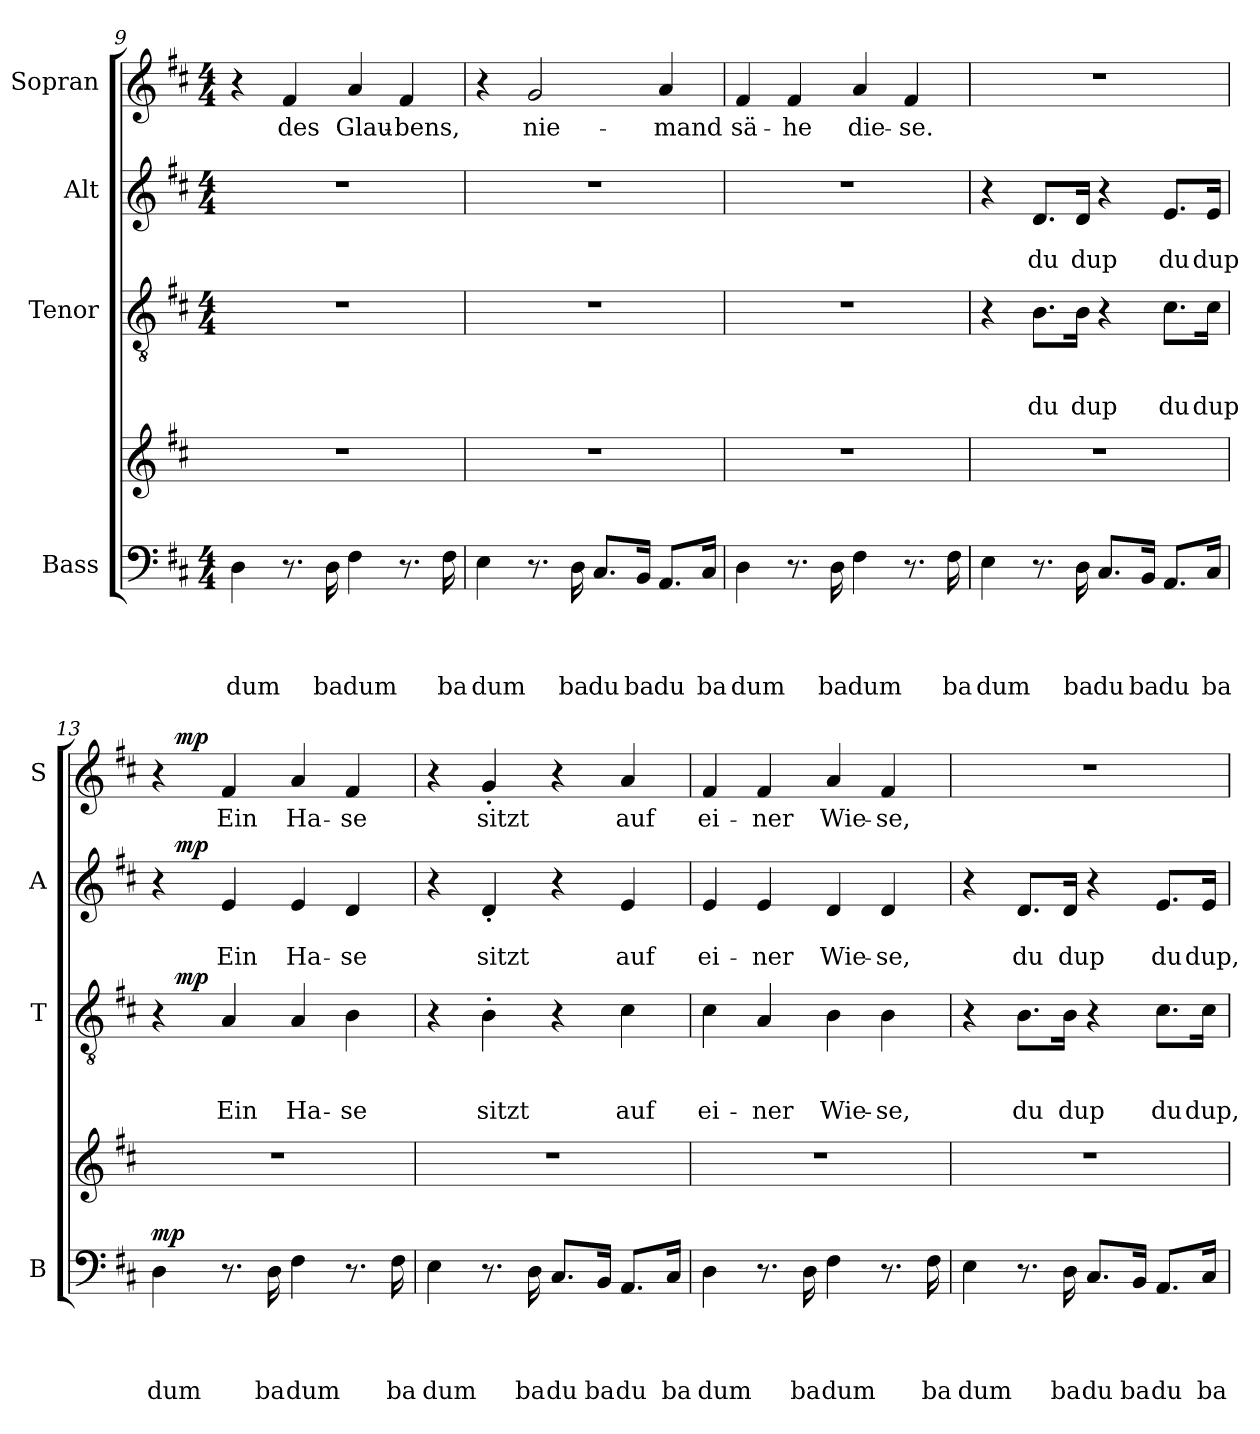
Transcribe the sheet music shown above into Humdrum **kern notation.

**kern	**text	**text	**text	**text	**dynam	**kern	**kern	**text	**text	**text	**dynam	**kern	**text	**text	**dynam	**kern	**text	**dynam
*part5	*part5	*part5	*part5	*part5	*part5	*part4	*part3	*part3	*part3	*part3	*part3	*part2	*part2	*part2	*part2	*part1	*part1	*part1
*staff5	*staff5	*staff5	*staff5	*staff5	*staff5	*staff4	*staff3	*staff3	*staff3	*staff3	*staff3	*staff2	*staff2	*staff2	*staff2	*staff1	*staff1	*staff1
*I"Bass	*	*	*	*	*	*	*I"Tenor	*	*	*	*	*I"Alt	*	*	*	*I"Sopran	*	*
*I'B	*	*	*	*	*	*	*I'T	*	*	*	*	*I'A	*	*	*	*I'S	*	*
!!LO:LB:g=z
*clefF4	*	*	*	*	*	*clefG2	*clefGv2	*	*	*	*	*clefG2	*	*	*	*clefG2	*	*
*k[f#c#]	*	*	*	*	*	*k[f#c#]	*k[f#c#]	*	*	*	*	*k[f#c#]	*	*	*	*k[f#c#]	*	*
*D:	*	*	*	*	*	*D:	*D:	*	*	*	*	*D:	*	*	*	*D:	*	*
*M4/4	*	*	*	*	*	*	*M4/4	*	*	*	*	*M4/4	*	*	*	*M4/4	*	*
=9	=9	=9	=9	=9	=9	=9	=9	=9	=9	=9	=9	=9	=9	=9	=9	=9	=9	=9
!	!	!	!	!LO:LY:b	!	!	!	!	!	!	!	!	!	!	!	!	!	!
4D\	.	.	.	dum	.	1r	1r	.	.	.	.	1r	.	.	.	4r	.	.
!	!	!	!	!	!	!	!	!	!	!	!	!	!	!	!	!	!LO:LY:b	!
8.r	.	.	.	.	.	.	.	.	.	.	.	.	.	.	.	4f#/	des	.
!	!	!	!	!LO:LY:b	!	!	!	!	!	!	!	!	!	!	!	!	!	!
16D\	.	.	.	ba	.	.	.	.	.	.	.	.	.	.	.	.	.	.
!	!	!	!	!LO:LY:b	!	!	!	!	!	!	!	!	!	!	!	!	!LO:LY:b	!
4F#\	.	.	.	dum	.	.	.	.	.	.	.	.	.	.	.	4a/	Glau-	.
!	!	!	!	!	!	!	!	!	!	!	!	!	!	!	!	!	!LO:LY:b:rj	!
8.r	.	.	.	.	.	.	.	.	.	.	.	.	.	.	.	4f#/	-bens,	.
!	!	!	!	!LO:LY:b	!	!	!	!	!	!	!	!	!	!	!	!	!	!
16F#\	.	.	.	ba	.	.	.	.	.	.	.	.	.	.	.	.	.	.
=10	=10	=10	=10	=10	=10	=10	=10	=10	=10	=10	=10	=10	=10	=10	=10	=10	=10	=10
!	!	!	!	!LO:LY:b	!	!	!	!	!	!	!	!	!	!	!	!	!	!
4E\	.	.	.	dum	.	1r	1r	.	.	.	.	1r	.	.	.	4r	.	.
!	!	!	!	!	!	!	!	!	!	!	!	!	!	!	!	!	!LO:LY:b	!
8.r	.	.	.	.	.	.	.	.	.	.	.	.	.	.	.	2g/	nie-	.
!	!	!	!	!LO:LY:b	!	!	!	!	!	!	!	!	!	!	!	!	!	!
16D\	.	.	.	ba	.	.	.	.	.	.	.	.	.	.	.	.	.	.
!	!	!	!	!LO:LY:b	!	!	!	!	!	!	!	!	!	!	!	!	!	!
8.C#/L	.	.	.	du	.	.	.	.	.	.	.	.	.	.	.	.	.	.
!	!	!	!	!LO:LY:b	!	!	!	!	!	!	!	!	!	!	!	!	!	!
16BB/Jk	.	.	.	ba	.	.	.	.	.	.	.	.	.	.	.	.	.	.
!	!	!	!	!LO:LY:b	!	!	!	!	!	!	!	!	!	!	!	!	!LO:LY:b	!
8.AA/L	.	.	.	du	.	.	.	.	.	.	.	.	.	.	.	4a/	-mand	.
!	!	!	!	!LO:LY:b	!	!	!	!	!	!	!	!	!	!	!	!	!	!
16C#/Jk	.	.	.	ba	.	.	.	.	.	.	.	.	.	.	.	.	.	.
=11	=11	=11	=11	=11	=11	=11	=11	=11	=11	=11	=11	=11	=11	=11	=11	=11	=11	=11
!	!	!	!	!LO:LY:b	!	!	!	!	!	!	!	!	!	!	!	!	!LO:LY:b	!
4D\	.	.	.	dum	.	1r	1r	.	.	.	.	1r	.	.	.	4f#/	sä-	.
!	!	!	!	!	!	!	!	!	!	!	!	!	!	!	!	!	!LO:LY:b	!
8.r	.	.	.	.	.	.	.	.	.	.	.	.	.	.	.	4f#/	-he	.
!	!	!	!	!LO:LY:b	!	!	!	!	!	!	!	!	!	!	!	!	!	!
16D\	.	.	.	ba	.	.	.	.	.	.	.	.	.	.	.	.	.	.
!	!	!	!	!LO:LY:b	!	!	!	!	!	!	!	!	!	!	!	!	!LO:LY:b	!
4F#\	.	.	.	dum	.	.	.	.	.	.	.	.	.	.	.	4a/	die-	.
!	!	!	!	!	!	!	!	!	!	!	!	!	!	!	!	!	!LO:LY:b	!
8.r	.	.	.	.	.	.	.	.	.	.	.	.	.	.	.	4f#/	-se.	.
!	!	!	!	!LO:LY:b	!	!	!	!	!	!	!	!	!	!	!	!	!	!
16F#\	.	.	.	ba	.	.	.	.	.	.	.	.	.	.	.	.	.	.
=12	=12	=12	=12	=12	=12	=12	=12	=12	=12	=12	=12	=12	=12	=12	=12	=12	=12	=12
!	!	!	!	!LO:LY:b	!	!	!	!	!	!	!	!	!	!	!	!	!	!
4E\	.	.	.	dum	.	1r	4r	.	.	.	.	4r	.	.	.	1r	.	.
!	!	!	!	!	!	!	!	!	!	!LO:LY:b	!	!	!	!LO:LY:b	!	!	!	!
8.r	.	.	.	.	.	.	8.B\L	.	.	du	.	8.d/L	.	du	.	.	.	.
!	!	!	!	!LO:LY:b	!	!	!	!	!	!LO:LY:b	!	!	!	!LO:LY:b	!	!	!	!
16D\	.	.	.	ba	.	.	16B\Jk	.	.	dup	.	16d/Jk	.	dup	.	.	.	.
!	!	!	!	!LO:LY:b	!	!	!	!	!	!	!	!	!	!	!	!	!	!
8.C#/L	.	.	.	du	.	.	4r	.	.	.	.	4r	.	.	.	.	.	.
!	!	!	!	!LO:LY:b	!	!	!	!	!	!	!	!	!	!	!	!	!	!
16BB/Jk	.	.	.	ba	.	.	.	.	.	.	.	.	.	.	.	.	.	.
!	!	!	!	!LO:LY:b	!	!	!	!	!	!LO:LY:b	!	!	!	!LO:LY:b	!	!	!	!
8.AA/L	.	.	.	du	.	.	8.c#\L	.	.	du	.	8.e/L	.	du	.	.	.	.
!	!	!	!	!LO:LY:b	!	!	!	!	!	!LO:LY:b	!	!	!	!LO:LY:b	!	!	!	!
16C#/Jk	.	.	.	ba	.	.	16c#\Jk	.	.	dup	.	16e/Jk	.	dup	.	.	.	.
!!LO:PB:g=z
=13	=13	=13	=13	=13	=13	=13	=13	=13	=13	=13	=13	=13	=13	=13	=13	=13	=13	=13
!	!	!	!	!LO:LY:b	!LO:DY:a	!	!	!	!	!	!	!	!	!	!	!	!	!
*	*	*	*	*	*	*	*^	*	*	*	*	*^	*	*	*	*^	*	*
4D\	.	.	.	dum	mp	1r	4r	16ryy	.	.	.	.	4r	16ryy	.	.	.	4r	16ryy	.	.
!	!	!	!	!	!	!	!	!	!	!	!	!LO:DY:a	!	!	!	!	!LO:DY:a	!	!	!	!LO:DY:a
.	.	.	.	.	.	.	.	2...ryy	.	.	.	mp	.	2...ryy	.	.	mp	.	2...ryy	.	mp
!	!	!	!	!	!	!	!	!	!	!	!LO:LY:b	!	!	!	!	!LO:LY:b	!	!	!	!LO:LY:b	!
8.r	.	.	.	.	.	.	4A/	.	.	.	Ein	.	4e/	.	.	Ein	.	4f#/	.	Ein	.
!	!	!	!	!LO:LY:b	!	!	!	!	!	!	!	!	!	!	!	!	!	!	!	!	!
16D\	.	.	.	ba	.	.	.	.	.	.	.	.	.	.	.	.	.	.	.	.	.
!	!	!	!	!LO:LY:b	!	!	!	!	!	!	!LO:LY:b	!	!	!	!	!LO:LY:b	!	!	!	!LO:LY:b	!
4F#\	.	.	.	dum	.	.	4A/	.	.	.	Ha-	.	4e/	.	.	Ha-	.	4a/	.	Ha-	.
!	!	!	!	!	!	!	!	!	!	!	!LO:LY:b	!	!	!	!	!LO:LY:b	!	!	!	!LO:LY:b	!
8.r	.	.	.	.	.	.	4B\	.	.	.	-se	.	4d/	.	.	-se	.	4f#/	.	-se	.
!	!	!	!	!LO:LY:b	!	!	!	!	!	!	!	!	!	!	!	!	!	!	!	!	!
16F#\	.	.	.	ba	.	.	.	.	.	.	.	.	.	.	.	.	.	.	.	.	.
=14	=14	=14	=14	=14	=14	=14	=14	=14	=14	=14	=14	=14	=14	=14	=14	=14	=14	=14	=14	=14	=14
!	!	!	!	!LO:LY:b	!	!	!	!	!	!	!	!	!	!	!	!	!	!	!	!	!
*	*	*	*	*	*	*	*v	*v	*	*	*	*	*	*	*	*	*	*v	*v	*	*
*	*	*	*	*	*	*	*	*	*	*	*	*v	*v	*	*	*	*	*	*
4E\	.	.	.	dum	.	1r	4r	.	.	.	.	4r	.	.	.	4r	.	.
!	!	!	!	!	!	!	!	!	!	!LO:LY:b	!	!	!	!LO:LY:b	!	!	!LO:LY:b	!
8.r	.	.	.	.	.	.	4B'>\	.	.	sitzt	.	4d'</	.	sitzt	.	4g'</	sitzt	.
!	!	!	!	!LO:LY:b	!	!	!	!	!	!	!	!	!	!	!	!	!	!
16D\	.	.	.	ba	.	.	.	.	.	.	.	.	.	.	.	.	.	.
!	!	!	!	!LO:LY:b	!	!	!	!	!	!	!	!	!	!	!	!	!	!
8.C#/L	.	.	.	du	.	.	4r	.	.	.	.	4r	.	.	.	4r	.	.
!	!	!	!	!LO:LY:b	!	!	!	!	!	!	!	!	!	!	!	!	!	!
16BB/Jk	.	.	.	ba	.	.	.	.	.	.	.	.	.	.	.	.	.	.
!	!	!	!	!LO:LY:b	!	!	!	!	!	!LO:LY:b	!	!	!	!LO:LY:b	!	!	!LO:LY:b	!
8.AA/L	.	.	.	du	.	.	4c#\	.	.	auf	.	4e/	.	auf	.	4a/	auf	.
!	!	!	!	!LO:LY:b	!	!	!	!	!	!	!	!	!	!	!	!	!	!
16C#/Jk	.	.	.	ba	.	.	.	.	.	.	.	.	.	.	.	.	.	.
=15	=15	=15	=15	=15	=15	=15	=15	=15	=15	=15	=15	=15	=15	=15	=15	=15	=15	=15
!	!	!	!	!LO:LY:b	!	!	!	!	!	!LO:LY:b	!	!	!	!LO:LY:b	!	!	!LO:LY:b	!
4D\	.	.	.	dum	.	1r	4c#\	.	.	ei-	.	4e/	.	ei-	.	4f#/	ei-	.
!	!	!	!	!	!	!	!	!	!	!LO:LY:b	!	!	!	!LO:LY:b	!	!	!LO:LY:b	!
8.r	.	.	.	.	.	.	4A/	.	.	-ner	.	4e/	.	-ner	.	4f#/	-ner	.
!	!	!	!	!LO:LY:b	!	!	!	!	!	!	!	!	!	!	!	!	!	!
16D\	.	.	.	ba	.	.	.	.	.	.	.	.	.	.	.	.	.	.
!	!	!	!	!LO:LY:b	!	!	!	!	!	!LO:LY:b	!	!	!	!LO:LY:b	!	!	!LO:LY:b	!
4F#\	.	.	.	dum	.	.	4B\	.	.	Wie-	.	4d/	.	Wie-	.	4a/	Wie-	.
!	!	!	!	!	!	!	!	!	!	!LO:LY:b:rj	!	!	!	!LO:LY:b:rj	!	!	!LO:LY:b:rj	!
8.r	.	.	.	.	.	.	4B\	.	.	-se,	.	4d/	.	-se,	.	4f#/	-se,	.
!	!	!	!	!LO:LY:b	!	!	!	!	!	!	!	!	!	!	!	!	!	!
16F#\	.	.	.	ba	.	.	.	.	.	.	.	.	.	.	.	.	.	.
=16	=16	=16	=16	=16	=16	=16	=16	=16	=16	=16	=16	=16	=16	=16	=16	=16	=16	=16
!	!	!	!	!LO:LY:b	!	!	!	!	!	!	!	!	!	!	!	!	!	!
4E\	.	.	.	dum	.	1r	4r	.	.	.	.	4r	.	.	.	1r	.	.
!	!	!	!	!	!	!	!	!	!	!LO:LY:b	!	!	!	!LO:LY:b	!	!	!	!
8.r	.	.	.	.	.	.	8.B\L	.	.	du	.	8.d/L	.	du	.	.	.	.
!	!	!	!	!LO:LY:b	!	!	!	!	!	!LO:LY:b	!	!	!	!LO:LY:b	!	!	!	!
16D\	.	.	.	ba	.	.	16B\Jk	.	.	dup	.	16d/Jk	.	dup	.	.	.	.
!	!	!	!	!LO:LY:b	!	!	!	!	!	!	!	!	!	!	!	!	!	!
8.C#/L	.	.	.	du	.	.	4r	.	.	.	.	4r	.	.	.	.	.	.
!	!	!	!	!LO:LY:b	!	!	!	!	!	!	!	!	!	!	!	!	!	!
16BB/Jk	.	.	.	ba	.	.	.	.	.	.	.	.	.	.	.	.	.	.
!	!	!	!	!LO:LY:b	!	!	!	!	!	!LO:LY:b	!	!	!	!LO:LY:b	!	!	!	!
8.AA/L	.	.	.	du	.	.	8.c#\L	.	.	du	.	8.e/L	.	du	.	.	.	.
!	!	!	!	!LO:LY:b	!	!	!	!	!	!LO:LY:b	!	!	!	!LO:LY:b	!	!	!	!
16C#/Jk	.	.	.	ba	.	.	16c#\Jk	.	.	dup,	.	16e/Jk	.	dup,	.	.	.	.
=	=	=	=	=	=	=	=	=	=	=	=	=	=	=	=	=	=	=
*-	*-	*-	*-	*-	*-	*-	*-	*-	*-	*-	*-	*-	*-	*-	*-	*-	*-	*-
